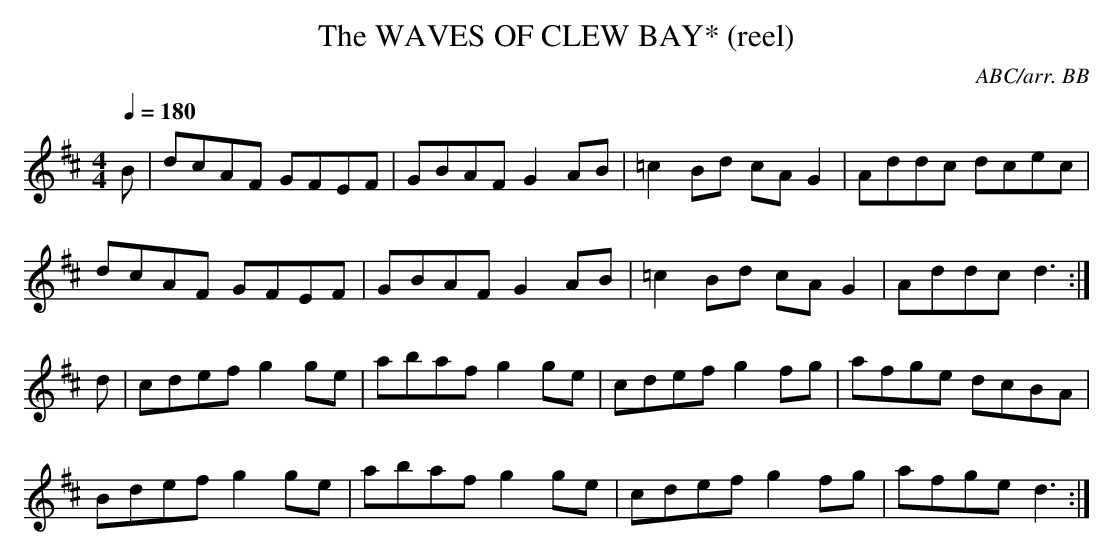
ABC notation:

X:1
T:WAVES OF CLEW BAY* (reel), The
C:ABC/arr. BB
M:4/4
Q:1/4=180
K:D
B|dcAF GFEF|GBAF G2AB|=c2Bd cAG2|Addc dcec|
dcAF GFEF|GBAF G2AB|=c2Bd cAG2|Addc d3:|
d|cdef g2ge|abaf g2 ge|cdef g2fg|afge dcBA|
Bdef g2ge|abaf g2ge|cdef g2fg|afge d3:|
